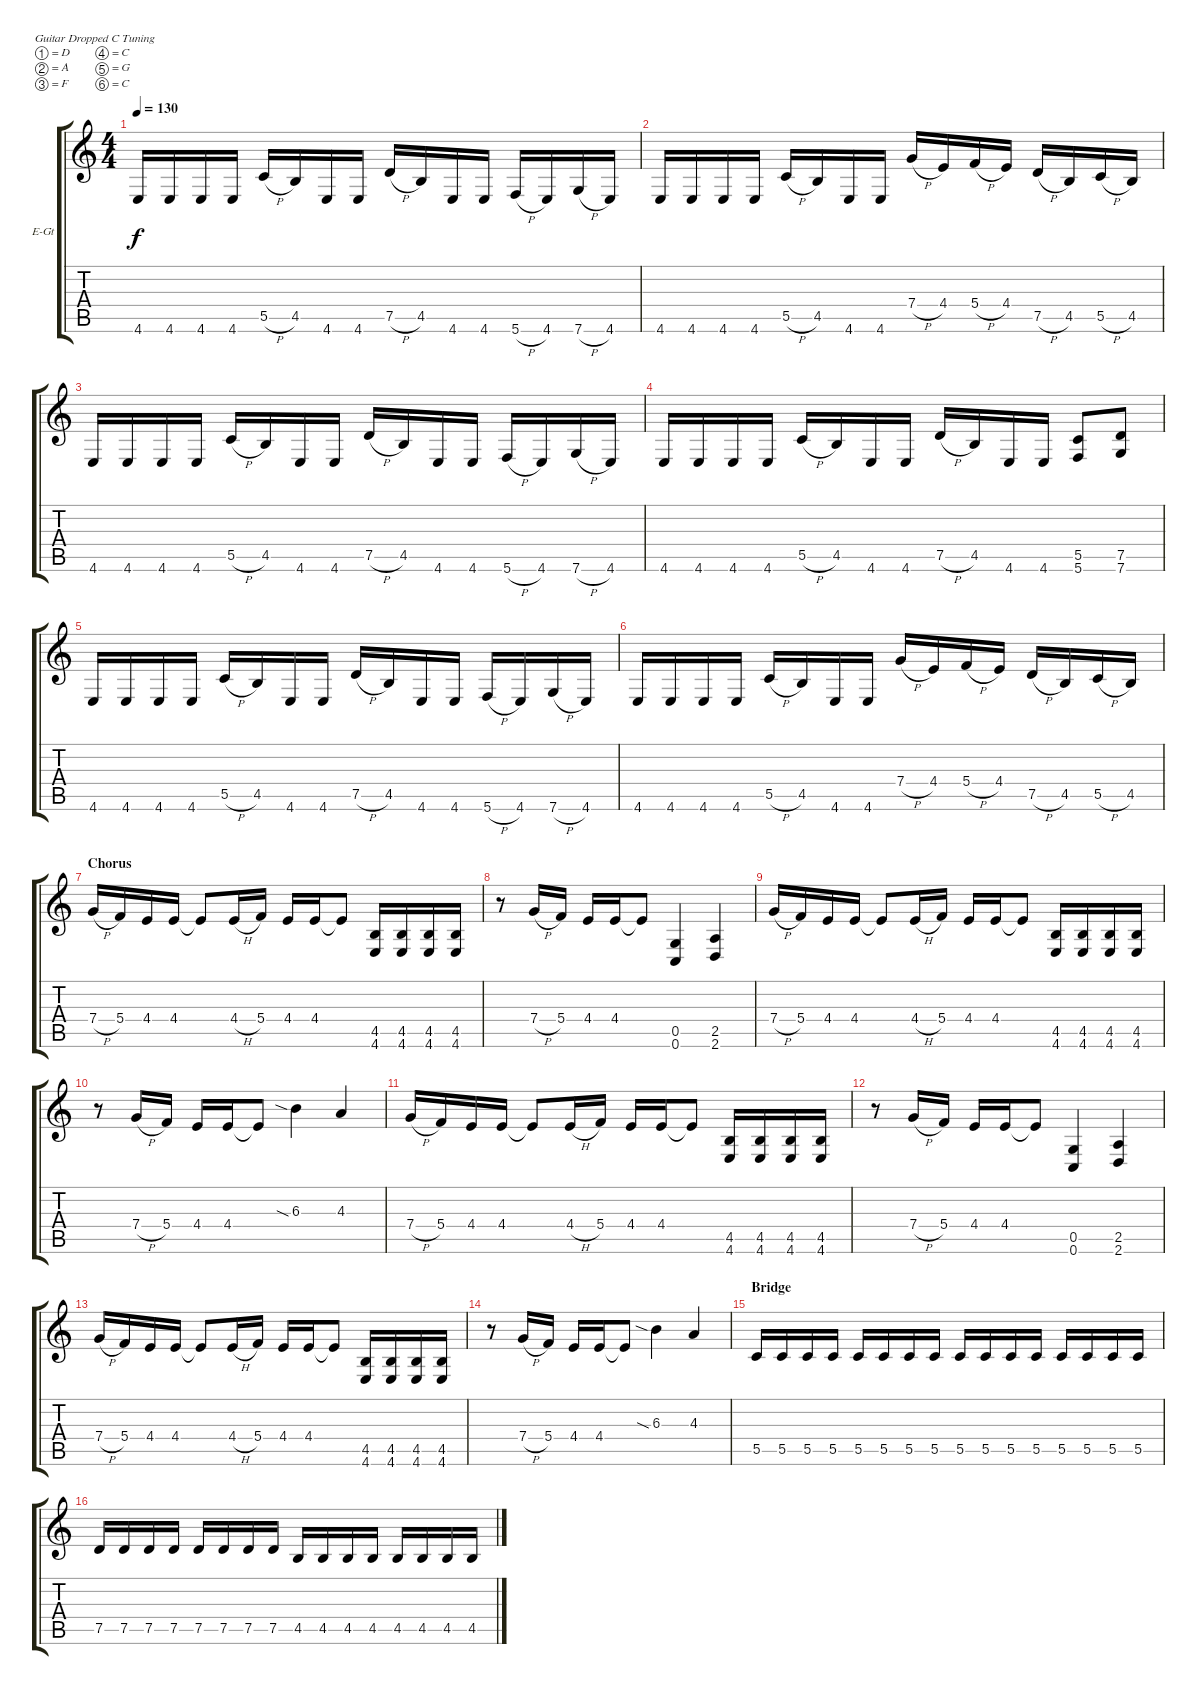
\bracketExtendMode groupsimilarinstruments
\firstSystemTrackNameOrientation horizontal
\otherSystemsTrackNameOrientation horizontal
\track ("Matthew Tuck" "E-Gt") {instrument overdrivenguitar}
\staff {score tabs}
\tuning (D4 A3 F3 C3 G2 C2)
\ts (4 4)
\tempo 130
\clef g2
\ks c
4.6.16{dy f} 4.6.16 4.6.16 4.6.16 5.5{h}.16 4.5.16 4.6.16 4.6.16 7.5{h}.16 4.5.16 4.6.16 4.6.16 5.6{h}.16 4.6.16 7.6{h}.16 4.6.16 |
4.6.16 4.6.16 4.6.16 4.6.16 5.5{h}.16 4.5.16 4.6.16 4.6.16 7.4{h}.16 4.4.16 5.4{h}.16 4.4.16 7.5{h}.16 4.5.16 5.5{h}.16 4.5.16 |
4.6.16 4.6.16 4.6.16 4.6.16 5.5{h}.16 4.5.16 4.6.16 4.6.16 7.5{h}.16 4.5.16 4.6.16 4.6.16 5.6{h}.16 4.6.16 7.6{h}.16 4.6.16 |
4.6.16 4.6.16 4.6.16 4.6.16 5.5{h}.16 4.5.16 4.6.16 4.6.16 7.5{h}.16 4.5.16 4.6.16 4.6.16 (5.5 5.6).8 (7.5 7.6).8 |
4.6.16 4.6.16 4.6.16 4.6.16 5.5{h}.16 4.5.16 4.6.16 4.6.16 7.5{h}.16 4.5.16 4.6.16 4.6.16 5.6{h}.16 4.6.16 7.6{h}.16 4.6.16 |
4.6.16 4.6.16 4.6.16 4.6.16 5.5{h}.16 4.5.16 4.6.16 4.6.16 7.4{h}.16 4.4.16 5.4{h}.16 4.4.16 7.5{h}.16 4.5.16 5.5{h}.16 4.5.16 |
\section ("" "Chorus")
7.4{h}.16 5.4.16 4.4.16 4.4.16 4.4{t}.8 4.4{h}.16 5.4.16 4.4.16 4.4.16 4.4{t}.8 (4.5 4.6).16 (4.5 4.6).16 (4.5 4.6).16 (4.5 4.6).16 |
r.8 7.4{h}.16 5.4.16 4.4.16 4.4.16 4.4{t}.8 (0.5 0.6).4 (2.5 2.6).4 |
7.4{h}.16 5.4.16 4.4.16 4.4.16 4.4{t}.8 4.4{h}.16 5.4.16 4.4.16 4.4.16 4.4{t}.8 (4.5 4.6).16 (4.5 4.6).16 (4.5 4.6).16 (4.5 4.6).16 |
r.8 7.4{h}.16 5.4.16 4.4.16 4.4.16 4.4{t}.8 6.3{sia}.4 4.3.4 |
7.4{h}.16 5.4.16 4.4.16 4.4.16 4.4{t}.8 4.4{h}.16 5.4.16 4.4.16 4.4.16 4.4{t}.8 (4.5 4.6).16 (4.5 4.6).16 (4.5 4.6).16 (4.5 4.6).16 |
r.8 7.4{h}.16 5.4.16 4.4.16 4.4.16 4.4{t}.8 (0.5 0.6).4 (2.5 2.6).4 |
7.4{h}.16 5.4.16 4.4.16 4.4.16 4.4{t}.8 4.4{h}.16 5.4.16 4.4.16 4.4.16 4.4{t}.8 (4.5 4.6).16 (4.5 4.6).16 (4.5 4.6).16 (4.5 4.6).16 |
r.8 7.4{h}.16 5.4.16 4.4.16 4.4.16 4.4{t}.8 6.3{sia}.4 4.3.4 |
\section ("" "Bridge")
5.5.16 5.5.16 5.5.16 5.5.16 5.5.16 5.5.16 5.5.16 5.5.16 5.5.16 5.5.16 5.5.16 5.5.16 5.5.16 5.5.16 5.5.16 5.5.16 |
7.5.16 7.5.16 7.5.16 7.5.16 7.5.16 7.5.16 7.5.16 7.5.16 4.5.16 4.5.16 4.5.16 4.5.16 4.5.16 4.5.16 4.5.16 4.5.16
